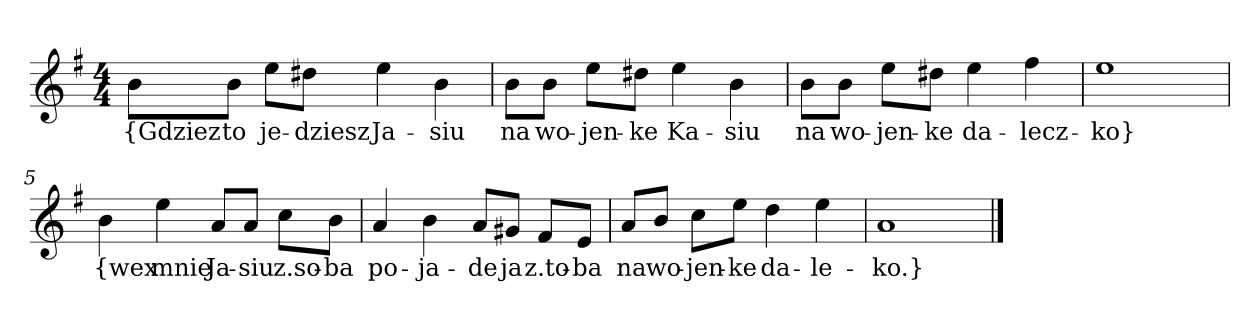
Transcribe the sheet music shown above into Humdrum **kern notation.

**kern	**text
*part1	*part1
*staff1	*staff1
*clefG2	*
*k[f#]	*
*M4/4	*
=	=
8b\L	{Gdziez
8b\J	to
8ee\L	je-
8dd#X\J	-dziesz
4ee	Ja-
4b	-siu
=2	=2
8b\L	na
8b\J	wo-
8ee\L	-jen-
8dd#X\J	-ke
4ee	Ka-
4b	-siu
=3	=3
8b\L	na
8b\J	wo-
8ee\L	-jen-
8dd#X\J	-ke
4ee	da-
4ff#	-lecz-
=4	=4
1ee	-ko}
=5y	=5y
4b	{wex
4ee	mnie
8a/L	Ja-
8a/J	-siu
8cc\L	z.so-
8b\J	-ba
=6	=6
4a	po-
4b	-ja-
8a/L	-de
8g#X/J	ja
8f#/L	z.to-
8e/J	-ba
=7	=7
8a/L	na
8b/J	wo-
8cc\L	-jen-
8ee\J	-ke
4dd	da-
4ee	-le-
=8	=8
1a	-ko.}
==	==
*-	*-
